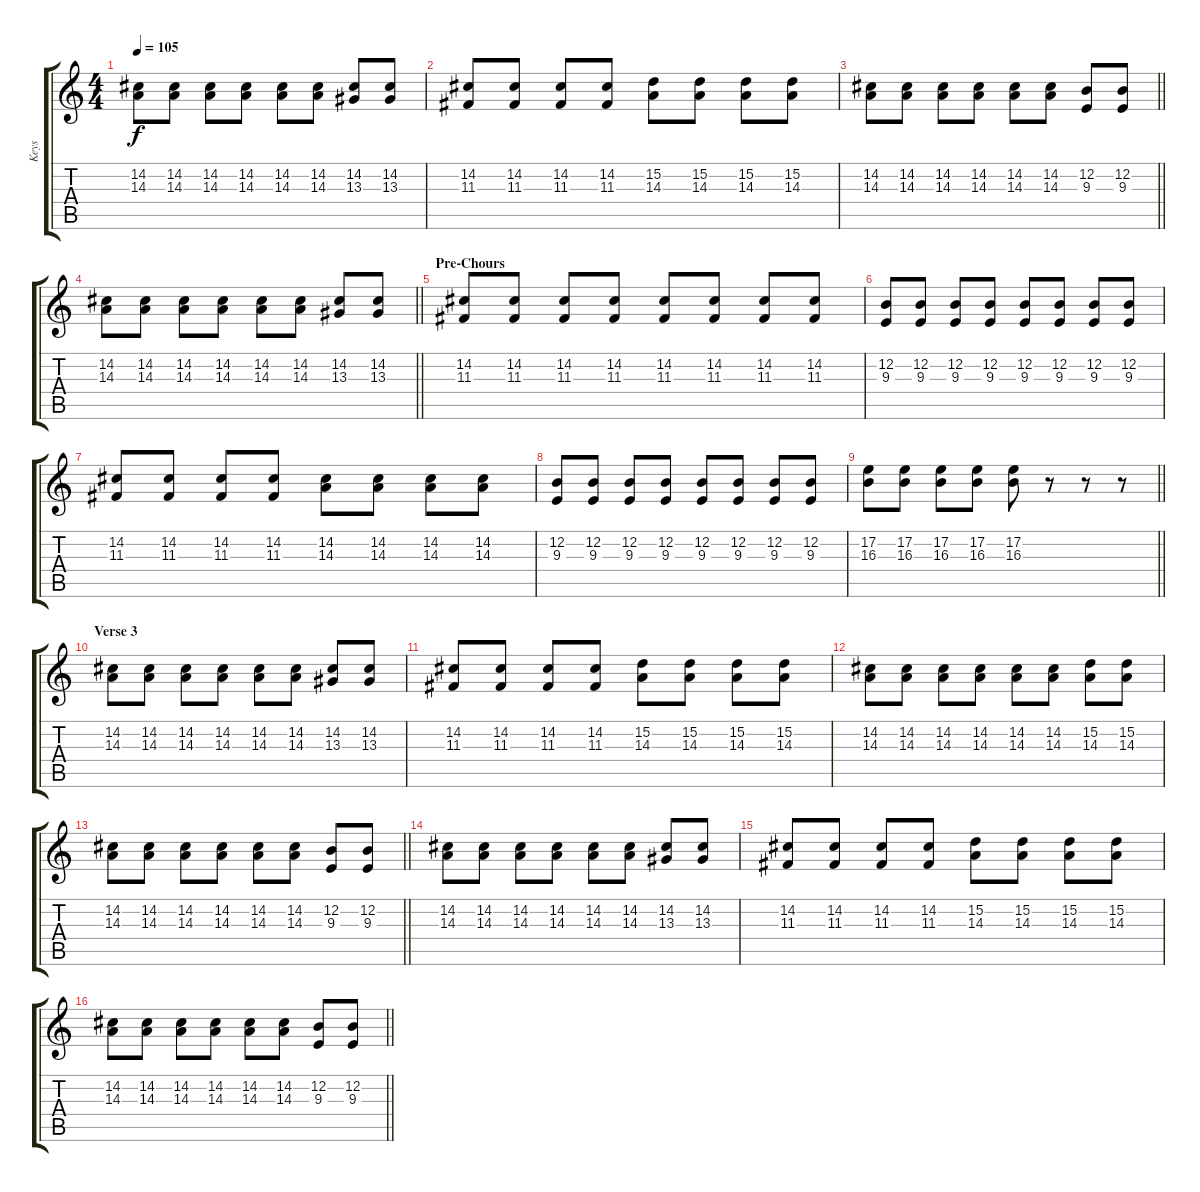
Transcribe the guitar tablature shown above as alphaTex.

\track ("Keys" "Keys") {instrument electricgrandpiano}
\staff {score tabs}
\tuning (E4 B3 G3 D3 A2 E2) {hide}
\ts (4 4)
\tempo 105
\clef g2
\ks c
(14.2 14.3).8{dy f} (14.2 14.3).8 (14.2 14.3).8 (14.2 14.3).8 (14.2 14.3).8 (14.2 14.3).8 (14.2 13.3).8 (14.2 13.3).8 |
(14.2 11.3).8 (14.2 11.3).8 (14.2 11.3).8 (14.2 11.3).8 (15.2 14.3).8 (15.2 14.3).8 (15.2 14.3).8 (15.2 14.3).8 |
\barLineRight lightlight
(14.2 14.3).8 (14.2 14.3).8 (14.2 14.3).8 (14.2 14.3).8 (14.2 14.3).8 (14.2 14.3).8 (12.2 9.3).8 (12.2 9.3).8 |
\barLineRight lightlight
(14.2 14.3).8 (14.2 14.3).8 (14.2 14.3).8 (14.2 14.3).8 (14.2 14.3).8 (14.2 14.3).8 (14.2 13.3).8 (14.2 13.3).8 |
\section ("" "Pre-Chours")
(14.2 11.3).8 (14.2 11.3).8 (14.2 11.3).8 (14.2 11.3).8 (14.2 11.3).8 (14.2 11.3).8 (14.2 11.3).8 (14.2 11.3).8 |
(12.2 9.3).8 (12.2 9.3).8 (12.2 9.3).8 (12.2 9.3).8 (12.2 9.3).8 (12.2 9.3).8 (12.2 9.3).8 (12.2 9.3).8 |
(14.2 11.3).8 (14.2 11.3).8 (14.2 11.3).8 (14.2 11.3).8 (14.2 14.3).8 (14.2 14.3).8 (14.2 14.3).8 (14.2 14.3).8 |
(12.2 9.3).8 (12.2 9.3).8 (12.2 9.3).8 (12.2 9.3).8 (12.2 9.3).8 (12.2 9.3).8 (12.2 9.3).8 (12.2 9.3).8 |
\barLineRight lightlight
(17.2 16.3).8 (17.2 16.3).8 (17.2 16.3).8 (17.2 16.3).8 (17.2 16.3).8 r.8 r.8 r.8 |
\section ("" "Verse 3")
(14.2 14.3).8 (14.2 14.3).8 (14.2 14.3).8 (14.2 14.3).8 (14.2 14.3).8 (14.2 14.3).8 (14.2 13.3).8 (14.2 13.3).8 |
(14.2 11.3).8 (14.2 11.3).8 (14.2 11.3).8 (14.2 11.3).8 (15.2 14.3).8 (15.2 14.3).8 (15.2 14.3).8 (15.2 14.3).8 |
(14.2 14.3).8 (14.2 14.3).8 (14.2 14.3).8 (14.2 14.3).8 (14.2 14.3).8 (14.2 14.3).8 (15.2 14.3).8 (15.2 14.3).8 |
\barLineRight lightlight
(14.2 14.3).8 (14.2 14.3).8 (14.2 14.3).8 (14.2 14.3).8 (14.2 14.3).8 (14.2 14.3).8 (12.2 9.3).8 (12.2 9.3).8 |
(14.2 14.3).8 (14.2 14.3).8 (14.2 14.3).8 (14.2 14.3).8 (14.2 14.3).8 (14.2 14.3).8 (14.2 13.3).8 (14.2 13.3).8 |
(14.2 11.3).8 (14.2 11.3).8 (14.2 11.3).8 (14.2 11.3).8 (15.2 14.3).8 (15.2 14.3).8 (15.2 14.3).8 (15.2 14.3).8 |
\barLineRight lightlight
(14.2 14.3).8 (14.2 14.3).8 (14.2 14.3).8 (14.2 14.3).8 (14.2 14.3).8 (14.2 14.3).8 (12.2 9.3).8 (12.2 9.3).8
